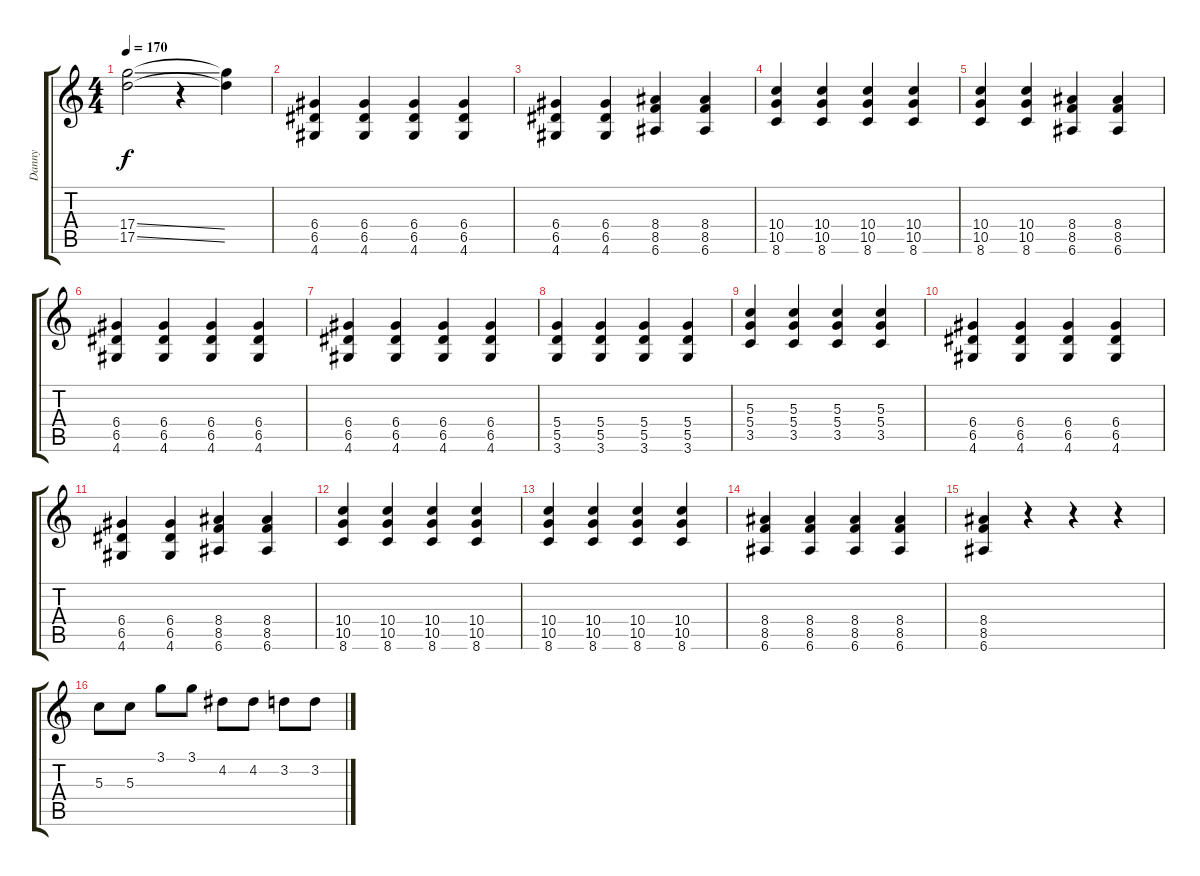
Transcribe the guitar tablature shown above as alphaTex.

\track ("Danny" "Danny") {instrument overdrivenguitar}
\staff {score tabs}
\tuning (E4 B3 G3 D3 A2 E2) {hide}
\ts (4 4)
\tempo 170
\clef g2
\ks c
(17.4{ss} 17.5{ss}).2{dy f} r.4 (17.4{t} 17.5{t}).4 |
(6.4 6.5 4.6).4 (6.4 6.5 4.6).4 (6.4 6.5 4.6).4 (6.4 6.5 4.6).4 |
(6.4 6.5 4.6).4 (6.4 6.5 4.6).4 (8.4 8.5 6.6).4 (8.4 8.5 6.6).4 |
(10.4 10.5 8.6).4 (10.4 10.5 8.6).4 (10.4 10.5 8.6).4 (10.4 10.5 8.6).4 |
(10.4 10.5 8.6).4 (10.4 10.5 8.6).4 (8.4 8.5 6.6).4 (8.4 8.5 6.6).4 |
(6.4 6.5 4.6).4 (6.4 6.5 4.6).4 (6.4 6.5 4.6).4 (6.4 6.5 4.6).4 |
(6.4 6.5 4.6).4 (6.4 6.5 4.6).4 (6.4 6.5 4.6).4 (6.4 6.5 4.6).4 |
(5.4 5.5 3.6).4 (5.4 5.5 3.6).4 (5.4 5.5 3.6).4 (5.4 5.5 3.6).4 |
(5.3 5.4 3.5).4 (5.3 5.4 3.5).4 (5.3 5.4 3.5).4 (5.3 5.4 3.5).4 |
(6.4 6.5 4.6).4 (6.4 6.5 4.6).4 (6.4 6.5 4.6).4 (6.4 6.5 4.6).4 |
(6.4 6.5 4.6).4 (6.4 6.5 4.6).4 (8.4 8.5 6.6).4 (8.4 8.5 6.6).4 |
(10.4 10.5 8.6).4 (10.4 10.5 8.6).4 (10.4 10.5 8.6).4 (10.4 10.5 8.6).4 |
(10.4 10.5 8.6).4 (10.4 10.5 8.6).4 (10.4 10.5 8.6).4 (10.4 10.5 8.6).4 |
(8.4 8.5 6.6).4 (8.4 8.5 6.6).4 (8.4 8.5 6.6).4 (8.4 8.5 6.6).4 |
(8.4 8.5 6.6).4 r.4 r.4 r.4 |
5.3.8 5.3.8 3.1.8 3.1.8 4.2.8 4.2.8 3.2.8 3.2.8
